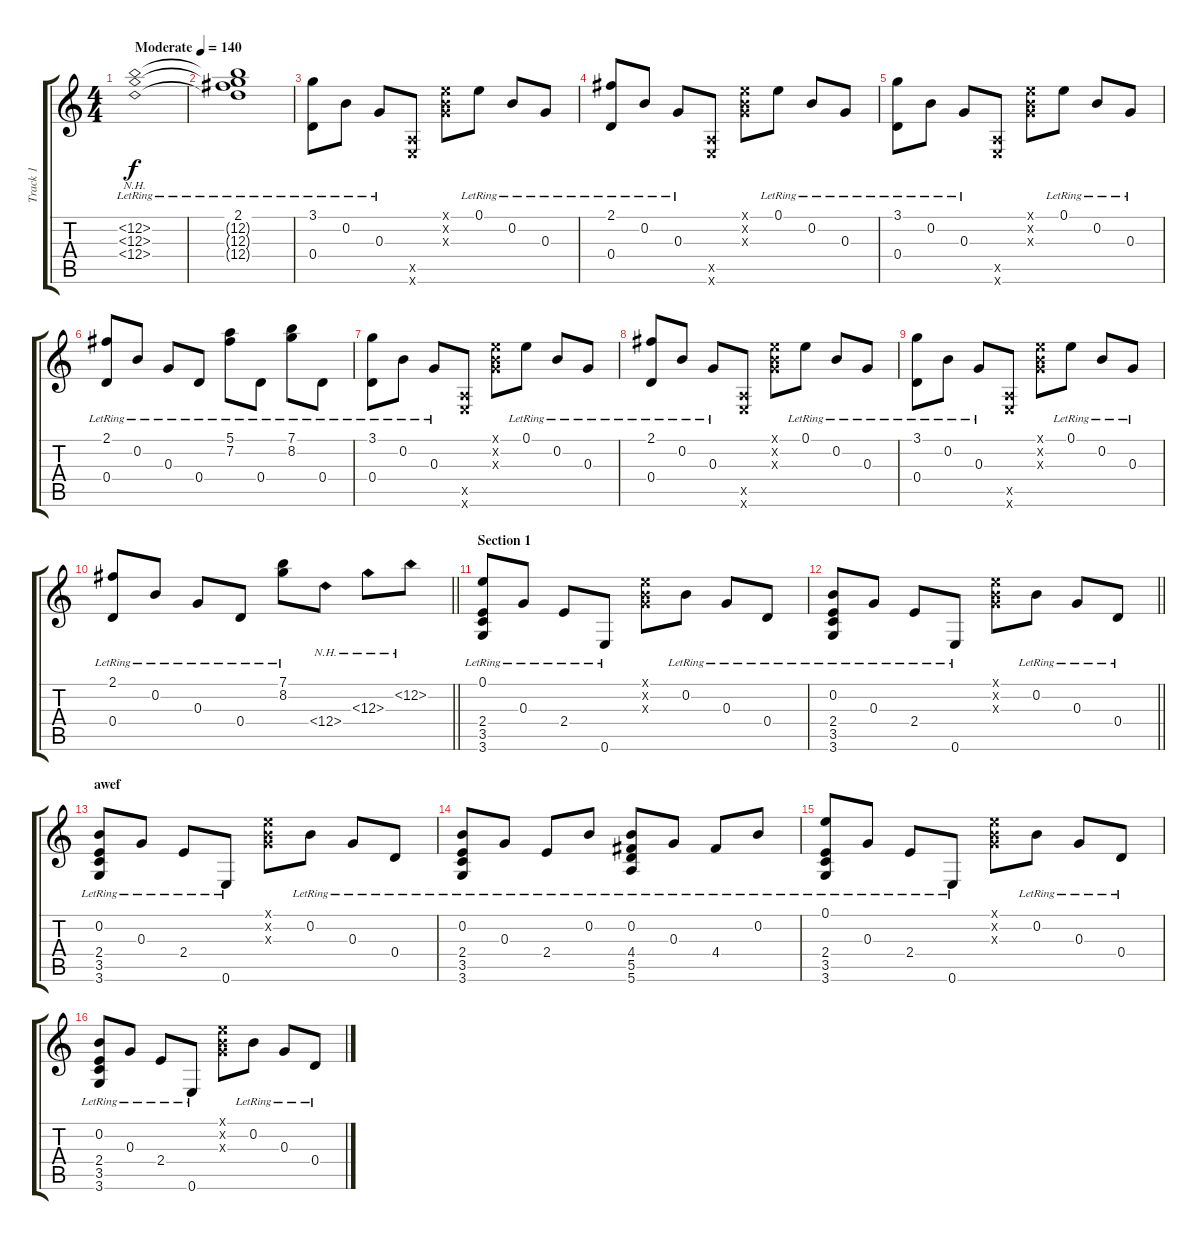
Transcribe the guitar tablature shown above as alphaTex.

\track ("Track 1" "Track 1") {instrument acousticguitarsteel}
\staff {score tabs}
\tuning (E4 B3 G3 D3 A2 E2) {hide}
\ts (4 4)
\tempo (140 "Moderate")
\clef g2
\ks c
(12.2{nh lr} 12.3{nh lr} 12.4{nh lr}).1{dy f instrument acousticguitarsteel} |
(2.1{lr} 12.2{t} 12.3{t} 12.4{t}).1 |
(3.1{lr} 0.4{lr}).8 0.2{lr}.8 0.3{lr}.8 (0.5{x} 0.6{x}).8 (0.1{x} 0.2{x} 0.3{x}).8 0.1{lr}.8 0.2{lr}.8 0.3{lr}.8 |
(2.1{lr} 0.4{lr}).8 0.2{lr}.8 0.3{lr}.8 (0.5{x} 0.6{x}).8 (0.1{x} 0.2{x} 0.3{x}).8 0.1{lr}.8 0.2{lr}.8 0.3{lr}.8 |
(3.1{lr} 0.4{lr}).8 0.2{lr}.8 0.3{lr}.8 (0.5{x} 0.6{x}).8 (0.1{x} 0.2{x} 0.3{x}).8 0.1{lr}.8 0.2{lr}.8 0.3{lr}.8 |
(2.1{lr} 0.4{lr}).8 0.2{lr}.8 0.3{lr}.8 0.4{lr}.8 (5.1{lr} 7.2{lr}).8 0.4{lr}.8 (7.1{lr} 8.2{lr}).8 0.4{lr}.8 |
(3.1{lr} 0.4{lr}).8 0.2{lr}.8 0.3{lr}.8 (0.5{x} 0.6{x}).8 (0.1{x} 0.2{x} 0.3{x}).8 0.1{lr}.8 0.2{lr}.8 0.3{lr}.8 |
(2.1{lr} 0.4{lr}).8 0.2{lr}.8 0.3{lr}.8 (0.5{x} 0.6{x}).8 (0.1{x} 0.2{x} 0.3{x}).8 0.1{lr}.8 0.2{lr}.8 0.3{lr}.8 |
(3.1{lr} 0.4{lr}).8 0.2{lr}.8 0.3{lr}.8 (0.5{x} 0.6{x}).8 (0.1{x} 0.2{x} 0.3{x}).8 0.1{lr}.8 0.2{lr}.8 0.3{lr}.8 |
\barLineRight lightlight
(2.1{lr} 0.4{lr}).8 0.2{lr}.8 0.3{lr}.8 0.4{lr}.8 (7.1{lr} 8.2{lr}).8 12.4{nh}.8 12.3{nh}.8 12.2{nh}.8 |
\section ("" "Section 1")
(0.1{lr} 2.4{lr} 3.5{lr} 3.6{lr}).8 0.3{lr}.8 2.4{lr}.8 0.6{lr}.8 (0.1{x} 0.2{x} 0.3{x}).8 0.2{lr}.8 0.3{lr}.8 0.4{lr}.8 |
\barLineRight lightlight
(0.2{lr} 2.4{lr} 3.5{lr} 3.6{lr}).8 0.3{lr}.8 2.4{lr}.8 0.6{lr}.8 (0.1{x} 0.2{x} 0.3{x}).8 0.2{lr}.8 0.3{lr}.8 0.4{lr}.8 |
\section ("" "awef")
(0.2{lr} 2.4{lr} 3.5{lr} 3.6{lr}).8 0.3{lr}.8 2.4{lr}.8 0.6{lr}.8 (0.1{x} 0.2{x} 0.3{x}).8 0.2{lr}.8 0.3{lr}.8 0.4{lr}.8 |
(0.2{lr} 2.4{lr} 3.5{lr} 3.6{lr}).8 0.3{lr}.8 2.4{lr}.8 0.2{lr}.8 (0.2{lr} 4.4{lr} 5.5{lr} 5.6{lr}).8 0.3{lr}.8 4.4{lr}.8 0.2{lr}.8 |
(0.1{lr} 2.4{lr} 3.5{lr} 3.6{lr}).8 0.3{lr}.8 2.4{lr}.8 0.6{lr}.8 (0.1{x} 0.2{x} 0.3{x}).8 0.2{lr}.8 0.3{lr}.8 0.4{lr}.8 |
(0.2{lr} 2.4{lr} 3.5{lr} 3.6{lr}).8 0.3{lr}.8 2.4{lr}.8 0.6{lr}.8 (0.1{x} 0.2{x} 0.3{x}).8 0.2{lr}.8 0.3{lr}.8 0.4{lr}.8
